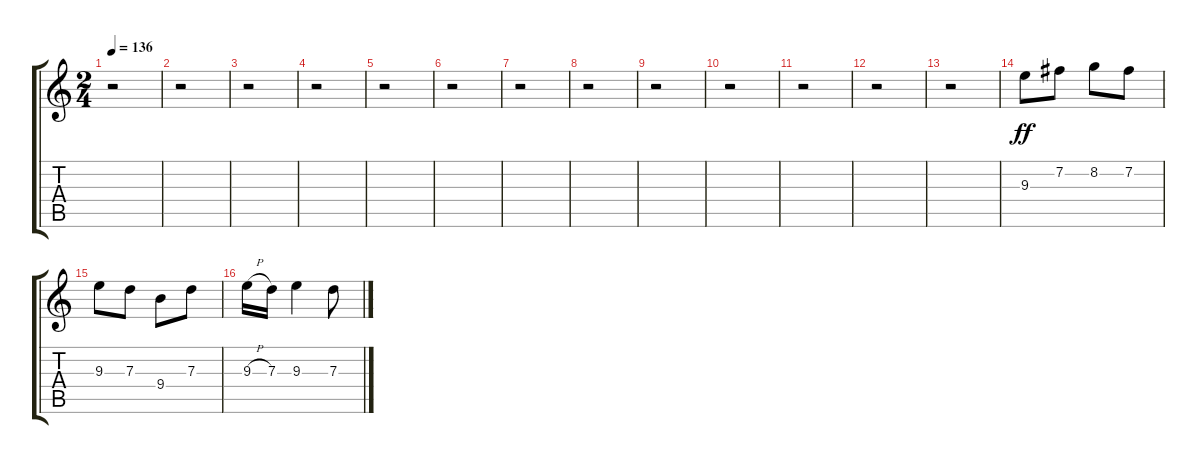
\track "" {instrument distortionguitar}
\staff {score tabs}
\tuning (E4 B3 G3 D3 A2 E2) {hide}
\ts (2 4)
\tempo 136
\clef g2
\ks c
r.2{dy ff} |
r.2 |
r.2 |
r.2 |
r.2 |
r.2 |
r.2 |
r.2 |
r.2 |
r.2 |
r.2 |
r.2 |
r.2 |
9.3.8 7.2.8 8.2.8 7.2.8 |
9.3.8 7.3.8 9.4.8 7.3.8 |
9.3{h}.16 7.3.16 9.3.4 7.3.8
